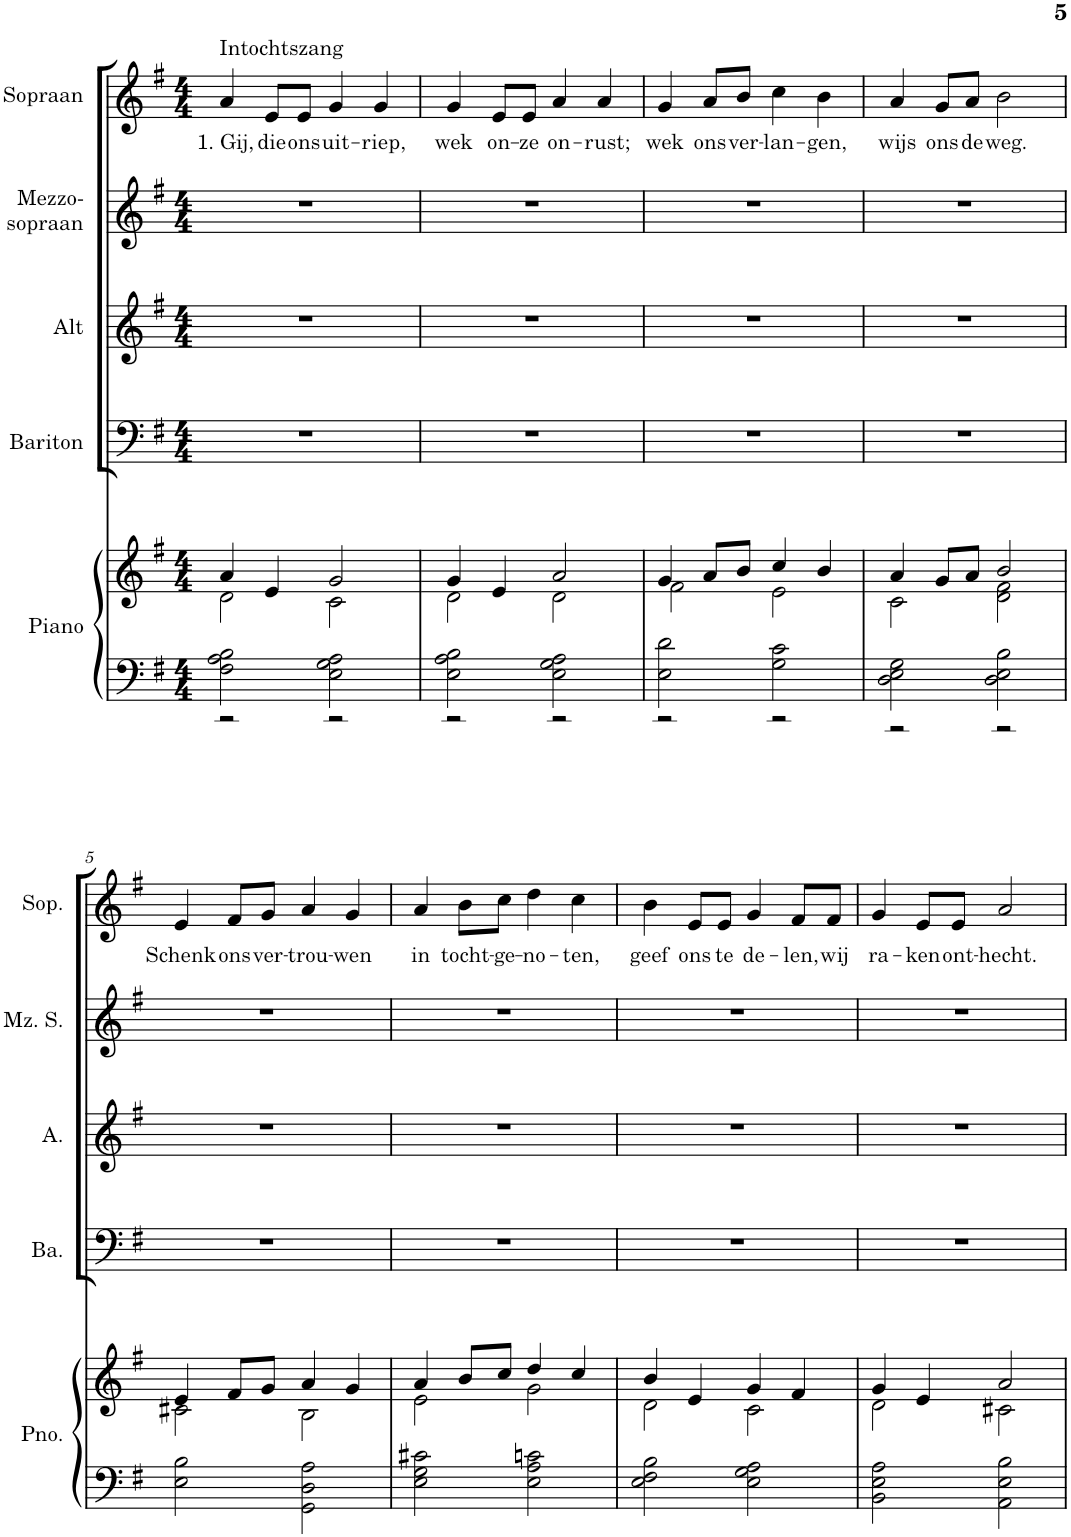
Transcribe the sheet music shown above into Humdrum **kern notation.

**kern	**kern	**kern	**kern	**kern	**kern	**text
*part5	*part5	*part4	*part3	*part2	*part1	*part1
*staff6	*staff5	*staff4	*staff3	*staff2	*staff1	*staff1
*I"Piano	*	*I"Bariton	*I"Alt	*I"Mezzo- sopraan	*I"Sopraan	*
*I'Pno.	*	*I'Ba.	*I'A.	*I'Mz. S.	*I'Sop.	*
!!LO:PB:g=z
*clefF4	*clefG2	*clefF4	*clefG2	*clefG2	*clefG2	*
*k[f#]	*k[f#]	*k[f#]	*k[f#]	*k[f#]	*k[f#]	*
*M4/4	*M4/4	*M4/4	*M4/4	*M4/4	*M4/4	*
=1	=1	=1	=1	=1	=1	=1
*^	*^	*	*	*	*	*
!	!	!	!	!	!	!	!LO:TX:a:t=Intochtszang	!
!	!	!	!	!	!	!	!	!LO:LY:b
2F#\ 2A\ 2B\	2r	4a/	2d\	1r	1r	1r	4a/	1. Gij,
!	!	!	!	!	!	!	!	!LO:LY:b
.	.	4e/	.	.	.	.	8e/L	die
!	!	!	!	!	!	!	!	!LO:LY:b
.	.	.	.	.	.	.	8e/J	ons
!	!	!	!	!	!	!	!	!LO:LY:b
2E\ 2G\ 2A\	2r	2g/	2c\	.	.	.	4g/	uit-
!	!	!	!	!	!	!	!	!LO:LY:b
.	.	.	.	.	.	.	4g/	-riep,
=2	=2	=2	=2	=2	=2	=2	=2	=2
!	!	!	!	!	!	!	!	!LO:LY:b
2E\ 2A\ 2B\	2r	4g/	2d\	1r	1r	1r	4g/	wek
!	!	!	!	!	!	!	!	!LO:LY:b
.	.	4e/	.	.	.	.	8e/L	on-
!	!	!	!	!	!	!	!	!LO:LY:b
.	.	.	.	.	.	.	8e/J	-ze
!	!	!	!	!	!	!	!	!LO:LY:b
2E\ 2G\ 2A\	2r	2a/	2d\	.	.	.	4a/	on-
!	!	!	!	!	!	!	!	!LO:LY:b
.	.	.	.	.	.	.	4a/	-rust;
=3	=3	=3	=3	=3	=3	=3	=3	=3
!	!	!	!	!	!	!	!	!LO:LY:b
2E\ 2d\	2r	4g/	2f#\	1r	1r	1r	4g/	wek
!	!	!	!	!	!	!	!	!LO:LY:b
.	.	8a/L	.	.	.	.	8a/L	ons
!	!	!	!	!	!	!	!	!LO:LY:b
.	.	8b/J	.	.	.	.	8b/J	ver-
!	!	!	!	!	!	!	!	!LO:LY:b
2G\ 2c\	2r	4cc/	2e\	.	.	.	4cc\	-lan-
!	!	!	!	!	!	!	!	!LO:LY:b
.	.	4b/	.	.	.	.	4b\	-gen,
=4	=4	=4	=4	=4	=4	=4	=4	=4
!	!	!	!	!	!	!	!	!LO:LY:b
2D\ 2E\ 2G\	2r	4a/	2c\	1r	1r	1r	4a/	wijs
!	!	!	!	!	!	!	!	!LO:LY:b
.	.	8g/L	.	.	.	.	8g/L	ons
!	!	!	!	!	!	!	!	!LO:LY:b
.	.	8a/J	.	.	.	.	8a/J	de
!	!	!	!	!	!	!	!	!LO:LY:b
2D\ 2E\ 2B\	2r	2b/	2d\ 2f#\	.	.	.	2b\	weg.
!!LO:LB:g=z
=5	=5	=5	=5	=5	=5	=5	=5	=5
!	!	!	!	!	!	!	!	!LO:LY:b
*v	*v	*	*	*	*	*	*	*
2E\ 2B\	4e/	2c#X\	1r	1r	1r	4e/	Schenk
!	!	!	!	!	!	!	!LO:LY:b
.	8f#/L	.	.	.	.	8f#/L	ons
!	!	!	!	!	!	!	!LO:LY:b
.	8g/J	.	.	.	.	8g/J	ver-
!	!	!	!	!	!	!	!LO:LY:b
2GG\ 2D\ 2A\	4a/	2B\	.	.	.	4a/	-trou-
!	!	!	!	!	!	!	!LO:LY:b
.	4g/	.	.	.	.	4g/	-wen
=6	=6	=6	=6	=6	=6	=6	=6
!	!	!	!	!	!	!	!LO:LY:b
2E\ 2G\ 2c#X\	4a/	2e\	1r	1r	1r	4a/	in
!	!	!	!	!	!	!	!LO:LY:b
.	8b/L	.	.	.	.	8b\L	tocht-
!	!	!	!	!	!	!	!LO:LY:b
.	8cc/J	.	.	.	.	8cc\J	-ge-
!	!	!	!	!	!	!	!LO:LY:b
2E\ 2A\ 2cn\	4dd/	2g\	.	.	.	4dd\	-no-
!	!	!	!	!	!	!	!LO:LY:b
.	4cc/	.	.	.	.	4cc\	-ten,
=7	=7	=7	=7	=7	=7	=7	=7
!	!	!	!	!	!	!	!LO:LY:b
2E\ 2F#\ 2B\	4b/	2d\	1r	1r	1r	4b\	geef
!	!	!	!	!	!	!	!LO:LY:b
.	4e/	.	.	.	.	8e/L	ons
!	!	!	!	!	!	!	!LO:LY:b
.	.	.	.	.	.	8e/J	te
!	!	!	!	!	!	!	!LO:LY:b
2E\ 2G\ 2A\	4g/	2c\	.	.	.	4g/	de-
!	!	!	!	!	!	!	!LO:LY:b
.	4f#/	.	.	.	.	8f#/L	-len,
!	!	!	!	!	!	!	!LO:LY:b
.	.	.	.	.	.	8f#/J	wij
=8	=8	=8	=8	=8	=8	=8	=8
!	!	!	!	!	!	!	!LO:LY:b
2BB\ 2E\ 2A\	4g/	2d\	1r	1r	1r	4g/	ra-
!	!	!	!	!	!	!	!LO:LY:b
.	4e/	.	.	.	.	8e/L	-ken
!	!	!	!	!	!	!	!LO:LY:b
.	.	.	.	.	.	8e/J	ont-
!	!	!	!	!	!	!	!LO:LY:b
2AA\ 2E\ 2B\	2a/	2c#X\	.	.	.	2a/	-hecht.
*	*v	*v	*	*	*	*	*
=	=	=	=	=	=	=
*-	*-	*-	*-	*-	*-	*-
